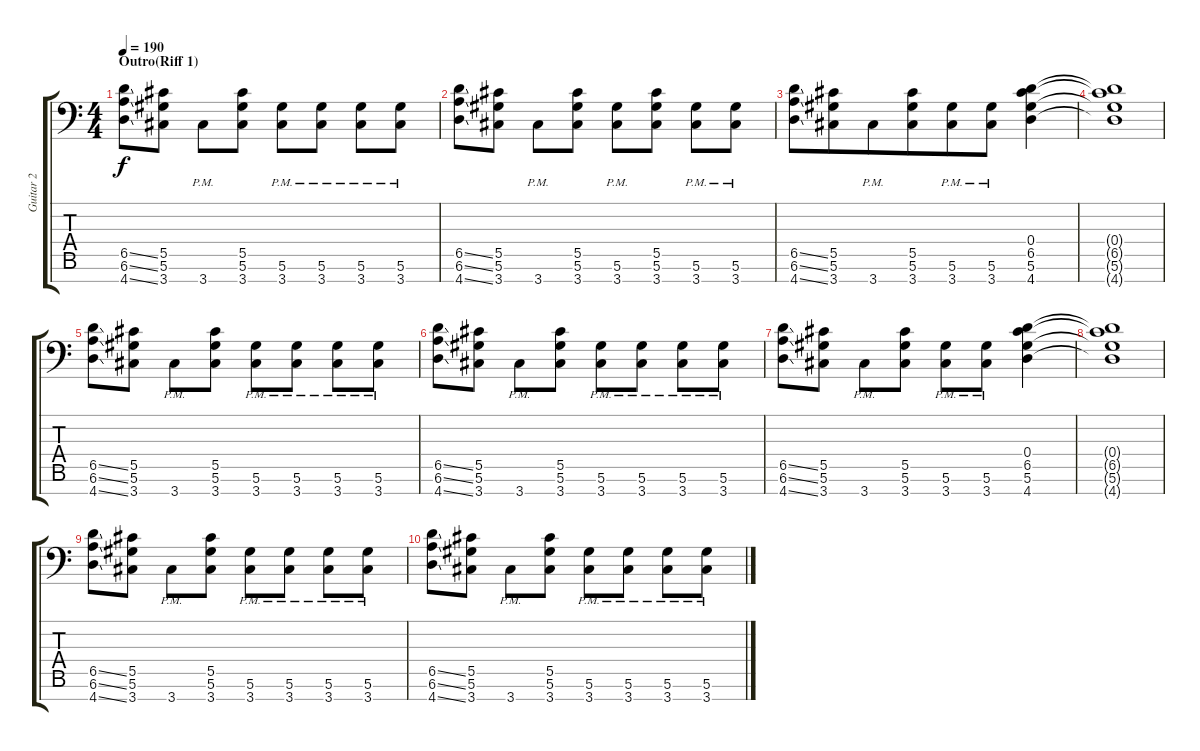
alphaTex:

\track ("Guitar 2" "Guitar 2") {instrument distortionguitar}
\staff {score tabs}
\tuning (Eb4 Bb3 Gb3 Db3 Ab2 Eb2 Bb1) {hide}
\ts (4 4)
\section ("" "Outro(Riff 1)")
\tempo 190
\clef f4
\ks c
(6.5{ss} 6.6{ss} 4.7{ss}).8{dy f} (5.5 5.6 3.7).8 3.7{pm}.8 (5.5 5.6 3.7).8 (5.6{pm} 3.7{pm}).8 (5.6{pm} 3.7{pm}).8 (5.6{pm} 3.7{pm}).8 (5.6{pm} 3.7{pm}).8 |
(6.5{ss} 6.6{ss} 4.7{ss}).8 (5.5 5.6 3.7).8 3.7{pm}.8 (5.5 5.6 3.7).8 (5.6{pm} 3.7{pm}).8 (5.5 5.6 3.7).8 (5.6{pm} 3.7{pm}).8 (5.6{pm} 3.7{pm}).8 |
(6.5{ss} 6.6{ss} 4.7{ss}).8 (5.5 5.6 3.7).8{beam merge} 3.7{pm}.8 (5.5 5.6 3.7).8{beam merge} (5.6{pm} 3.7{pm}).8 (5.6{pm} 3.7{pm}).8 (0.4 6.5 5.6 4.7).4 |
(0.4{t} 6.5{t} 5.6{t} 4.7{t}).1 |
(6.5{ss} 6.6{ss} 4.7{ss}).8 (5.5 5.6 3.7).8 3.7{pm}.8 (5.5 5.6 3.7).8 (5.6{pm} 3.7{pm}).8 (5.6{pm} 3.7{pm}).8 (5.6{pm} 3.7{pm}).8{beam merge} (5.6{pm} 3.7{pm}).8 |
(6.5{ss} 6.6{ss} 4.7{ss}).8{beam merge} (5.5 5.6 3.7).8 3.7{pm}.8{beam merge} (5.5 5.6 3.7).8 (5.6{pm} 3.7{pm}).8 (5.6{pm} 3.7{pm}).8 (5.6{pm} 3.7{pm}).8 (5.6{pm} 3.7{pm}).8 |
(6.5{ss} 6.6{ss} 4.7{ss}).8 (5.5 5.6 3.7).8 3.7{pm}.8 (5.5 5.6 3.7).8 (5.6{pm} 3.7{pm}).8 (5.6{pm} 3.7{pm}).8 (0.4 6.5 5.6 4.7).4 |
(0.4{t} 6.5{t} 5.6{t} 4.7{t}).1 |
(6.5{ss} 6.6{ss} 4.7{ss}).8 (5.5 5.6 3.7).8 3.7{pm}.8 (5.5 5.6 3.7).8 (5.6{pm} 3.7{pm}).8 (5.6{pm} 3.7{pm}).8 (5.6{pm} 3.7{pm}).8 (5.6{pm} 3.7{pm}).8 |
(6.5{ss} 6.6{ss} 4.7{ss}).8 (5.5 5.6 3.7).8 3.7{pm}.8 (5.5 5.6 3.7).8 (5.6{pm} 3.7{pm}).8 (5.6{pm} 3.7{pm}).8 (5.6{pm} 3.7{pm}).8 (5.6{pm} 3.7{pm}).8
